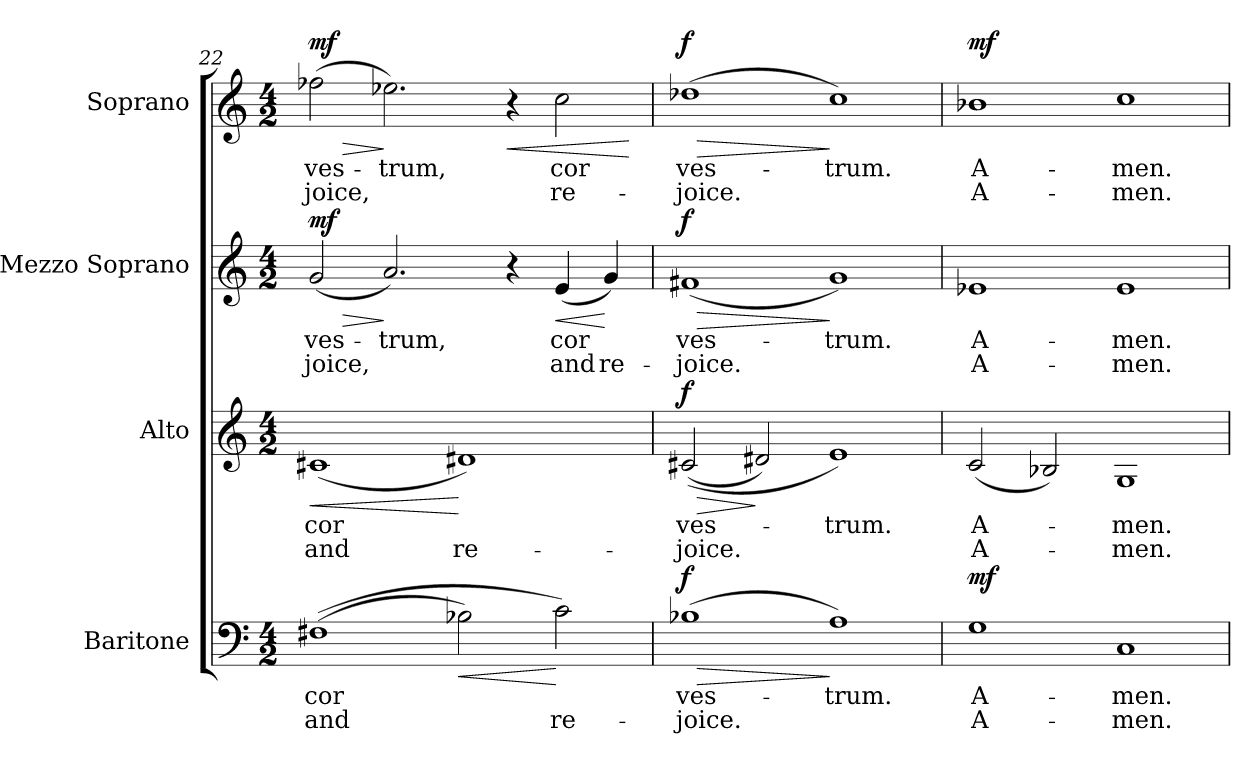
**kern	**text	**text	**dynam	**kern	**text	**text	**dynam	**kern	**text	**text	**dynam	**kern	**text	**text	**dynam
*part4	*part4	*part4	*part4	*part3	*part3	*part3	*part3	*part2	*part2	*part2	*part2	*part1	*part1	*part1	*part1
*staff4	*staff4	*staff4	*staff4	*staff3	*staff3	*staff3	*staff3	*staff2	*staff2	*staff2	*staff2	*staff1	*staff1	*staff1	*staff1
*I"Baritone	*	*	*	*I"Alto	*	*	*	*I"Mezzo  Soprano	*	*	*	*I"Soprano	*	*	*
*clefF4	*	*	*	*clefG2	*	*	*	*clefG2	*	*	*	*clefG2	*	*	*
*M4/2	*	*	*	*M4/2	*	*	*	*M4/2	*	*	*	*M4/2	*	*	*
=22	=22	=22	=22	=22	=22	=22	=22	=22	=22	=22	=22	=22	=22	=22	=22
!	!LO:LY:b:cj	!LO:LY:b	!	!	!LO:LY:b:cj	!LO:LY:b	!LO:HP:b	!	!LO:LY:b:cj	!LO:LY:b	!LO:HP:b	!	!LO:LY:b:cj	!LO:LY:b	!LO:HP:b
!	!	!	!	!	!	!	!	!	!	!	!LO:DY:n=1:a	!	!	!	!LO:DY:n=1:a
(<(>1F#X	cor	and	.	(>1c#X	cor	and	<	(<2g/	-ves-	-joice,	> mf	(<2ff-X\	-ves-	-joice,	> mf
!	!	!	!	!	!	!	!	!	!LO:LY:b	!	!	!	!LO:LY:b:cj	!	!
.	.	.	.	.	.	.	.	2.a/)	trum,	.	]	2.ee-X\)	trum,	.	]
!	!	!	!LO:HP:b	!	!	!LO:LY:b:cj	!	!	!	!	!	!	!	!	!
2B-X\)	.	.	<	1d#X)	.	re-	[	.	.	.	.	.	.	.	.
!	!	!	!	!	!	!	!	!	!	!	!	!	!	!	!LO:HP:b
.	.	.	.	.	.	.	.	4r	.	.	.	4r	.	.	<
!	!	!LO:LY:b:cj	!	!	!	!	!	!	!LO:LY:b:cj	!LO:LY:b	!LO:HP:b	!	!LO:LY:b:cj	!LO:LY:b:cj	!
2c\)	.	re-	[	.	.	.	.	(>4e/	cor	and	<	2cc\	cor	re-	.
!	!	!	!	!	!	!	!	!	!	!LO:LY:b:cj	!	!	!	!	!
.	.	.	.	.	.	.	.	4g/)	.	re-	[	.	.	.	.
.	.	.	.	.	.	.	.	.	.	.	.	.	.	.	[
=23	=23	=23	=23	=23	=23	=23	=23	=23	=23	=23	=23	=23	=23	=23	=23
!	!LO:LY:b:cj	!LO:LY:b	!LO:HP:b	!	!LO:LY:b:cj	!LO:LY:b	!LO:HP:b	!	!LO:LY:b:cj	!LO:LY:b	!LO:HP:b	!	!LO:LY:b:cj	!LO:LY:b	!LO:HP:b
!	!	!	!LO:DY:n=1:a	!	!	!	!LO:DY:n=1:a	!	!	!	!LO:DY:n=1:a	!	!	!	!LO:DY:n=1:a
(<1B-X	-ves-	-joice.	> f	(<(>2c#X/	-ves-	-joice.	> f	(<1f#X	-ves-	-joice.	> f	(<1dd-X	-ves-	-joice.	> f
.	.	.	.	2d#X/)	.	.	]	.	.	.	.	.	.	.	.
!	!LO:LY:b:cj	!	!	!	!LO:LY:b:cj	!	!	!	!LO:LY:b:cj	!	!	!	!LO:LY:b:cj	!	!
1A)	trum.	.	]	1e)	trum.	.	.	1g)	trum.	.	]	1cc)	trum.	.	]
=24	=24	=24	=24	=24	=24	=24	=24	=24	=24	=24	=24	=24	=24	=24	=24
!	!LO:LY:b:cj	!LO:LY:b:cj	!LO:DY:a	!	!LO:LY:b:cj	!LO:LY:b:cj	!	!	!LO:LY:b:cj	!LO:LY:b:cj	!LO:DY:a	!	!LO:LY:b:cj	!LO:LY:b:cj	!
!	!	!	!	!	!	!	!	!	!	!	!LO:DY:n=1:b	!	!	!	!LO:DY:a
1G	A-	-A-	mf	(>2c/	A-	-A-	.	1e-X	A-	-A-	mf mf	1b-X	A-	-A-	mf
.	.	.	.	2B-X/)	.	.	.	.	.	.	.	.	.	.	.
!	!LO:LY:b:cj	!LO:LY:b:cj	!	!	!LO:LY:b:cj	!LO:LY:b:cj	!	!	!LO:LY:b:cj	!LO:LY:b:cj	!	!	!LO:LY:b:cj	!LO:LY:b:cj	!
1C	-men.	men.	.	1G	-men.	men.	.	1e-	-men.	men.	.	1cc	-men.	men.	.
=	=	=	=	=	=	=	=	=	=	=	=	=	=	=	=
*-	*-	*-	*-	*-	*-	*-	*-	*-	*-	*-	*-	*-	*-	*-	*-
